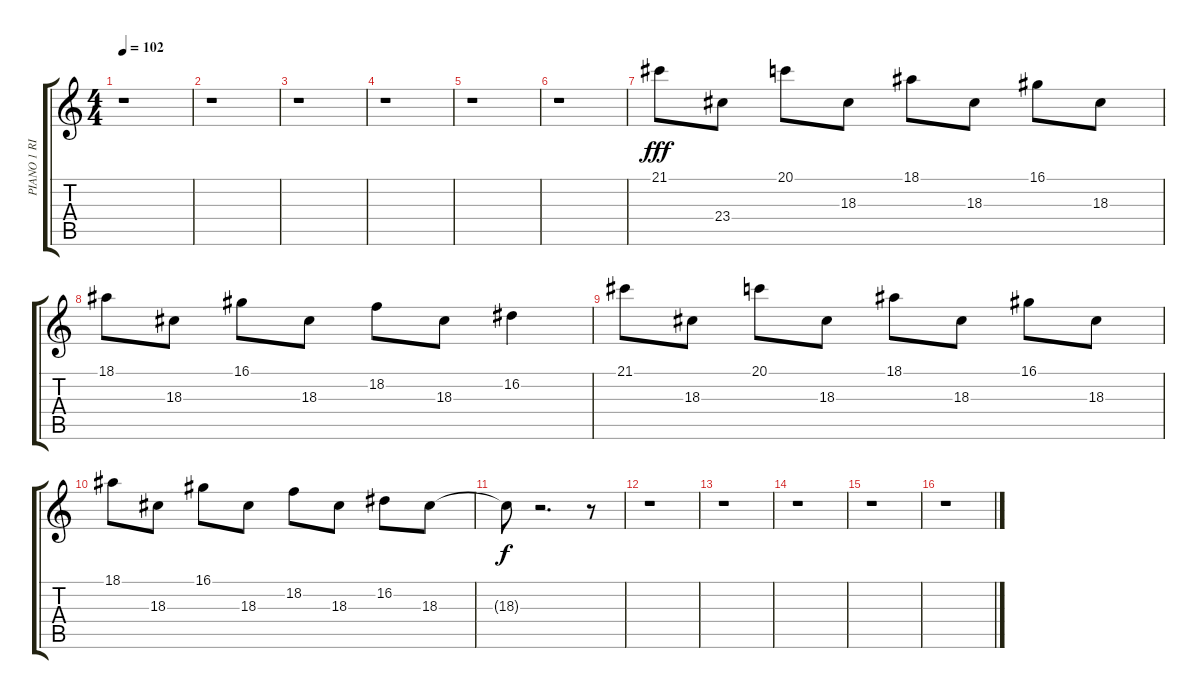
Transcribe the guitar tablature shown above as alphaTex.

\track ("PIANO 1 RIFFS" "PIANO 1 RI") {instrument acousticgrandpiano}
\staff {score tabs}
\tuning (E4 B3 G3 D3 A2 E2) {hide}
\ts (4 4)
\tempo 102
\clef g2
\ks c
r.1{dy f} |
r.1 |
r.1 |
r.1 |
r.1 |
r.1 |
21.1.8{dy fff} 23.4.8 20.1.8 18.3.8 18.1.8 18.3.8 16.1.8 18.3.8 |
18.1.8 18.3.8 16.1.8 18.3.8 18.2.8 18.3.8 16.2.4 |
21.1.8 18.3.8 20.1.8 18.3.8 18.1.8 18.3.8 16.1.8 18.3.8 |
18.1.8 18.3.8 16.1.8 18.3.8 18.2.8 18.3.8 16.2.8 18.3.8 |
18.3{t}.8{dy f} r.2{d} r.8 |
r.1 |
r.1 |
r.1 |
r.1 |
r.1
